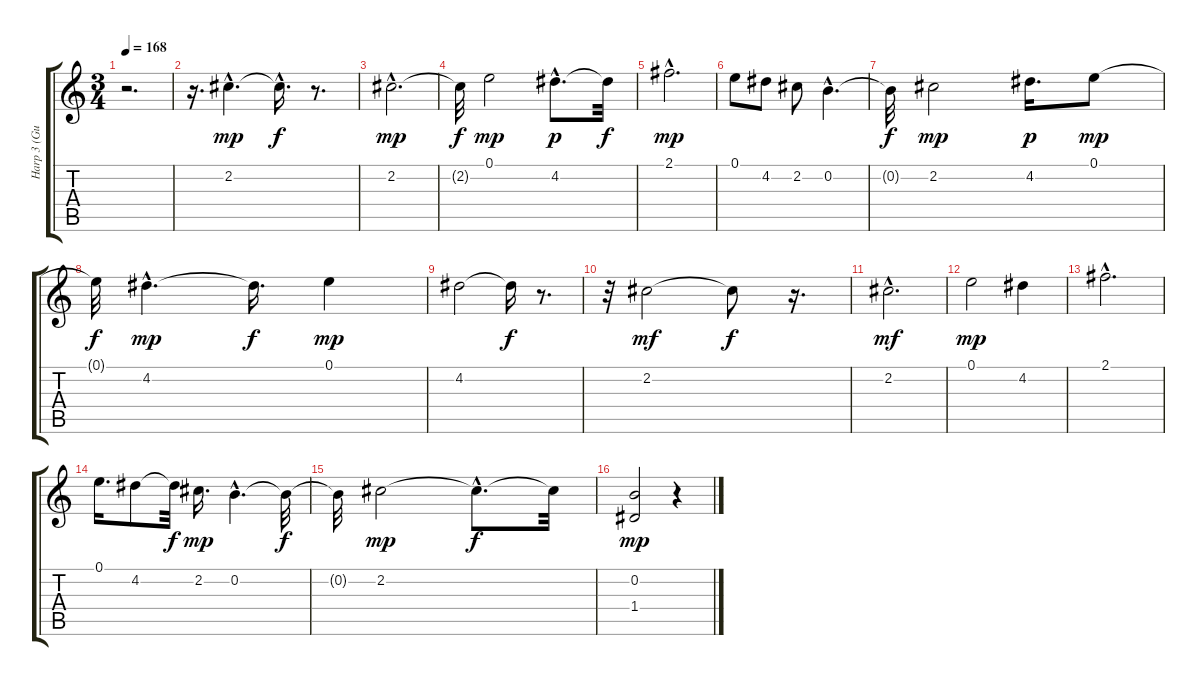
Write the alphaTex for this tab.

\track ("Harp 3 (Guitar)" "Harp 3 (Gu") {instrument acousticguitarnylon}
\staff {score tabs}
\tuning (E4 B3 G3 D3 A2 E2) {hide}
\ts (3 4)
\tempo 168
\clef g2
\ks c
r.2{d dy mp instrument acousticguitarnylon} |
r.16{d} 2.2{hac}.4{d} 2.2{hac t}.16{d dy f} r.8{d} |
2.2{hac}.2{d dy mp} |
2.2{t}.32{dy f} 0.1.2{dy mp} 4.2{hac}.8{d dy p} 4.2{t}.32{dy f} |
2.1{hac}.2{d dy mp} |
0.1.8 4.2.8 2.2.8 0.2{hac}.4{d} |
0.2{t}.32{dy f} 2.2.2{dy mp} 4.2.16{d dy p} 0.1.8{dy mp} |
0.1{t}.32{dy f} 4.2{hac}.4{d dy mp} 4.2{t}.16{d dy f} 0.1.4{dy mp} |
4.2.2 4.2{t}.16{dy f} r.8{d} |
r.32 2.2.2{dy mf} 2.2{t}.8{dy f} r.16{d} |
2.2{hac}.2{d dy mf} |
0.1.2{dy mp} 4.2.4 |
2.1{hac}.2{d} |
0.1.16{d} 4.2.8 4.2{t}.32{dy f} 2.2.16{d dy mp} 0.2{hac}.4{d} 0.2{t}.32{dy f} |
0.2{t}.32 2.2.2{dy mp} 2.2{hac t}.8{d dy f} 2.2{t}.32 |
(0.2 1.4).2{dy mp} r.4
